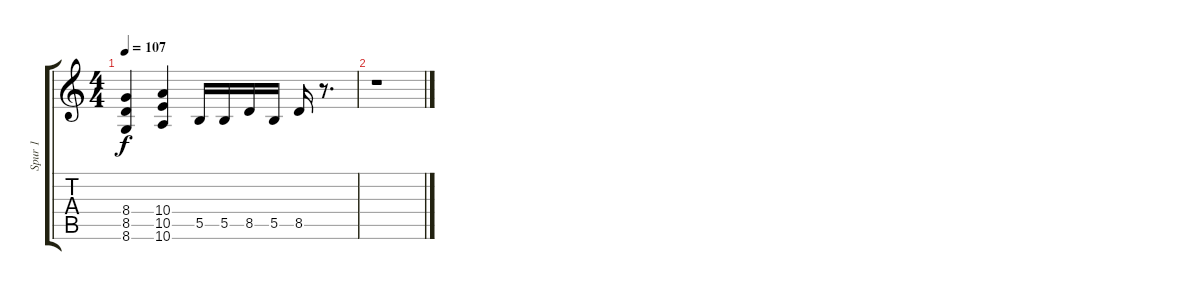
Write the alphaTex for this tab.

\track ("Spur 1" "Spur 1") {instrument distortionguitar}
\staff {score tabs}
\tuning (Db4 Ab3 E3 B2 Gb2 B1) {hide}
\ts (4 4)
\tempo 107
\clef g2
\ks c
(8.4 8.5 8.6).4{dy f} (10.4 10.5 10.6).4 5.5.16 5.5.16 8.5.16 5.5.16 8.5.16 r.8{d} |
r.1
